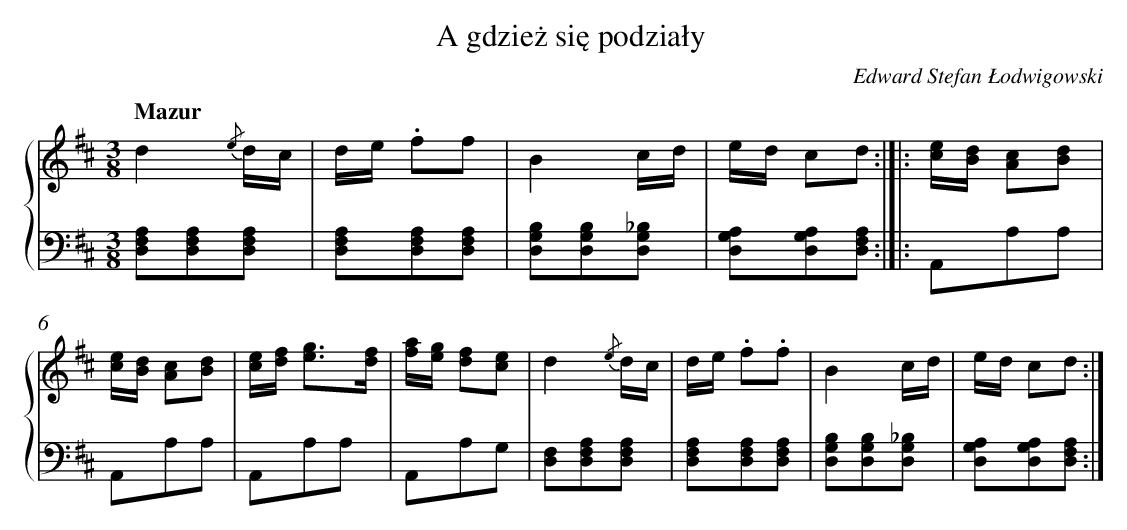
X:1
T: A gdzież się podziały
C: Edward Stefan Łodwigowski
L: 1/8
M: 3/8
Q: "Mazur"
%%staves {1 2}
V: 1 clef=treble
V: 2 clef=bass
K: D
[V:1] d2{/e} d/c/ |
[V:2] [A,F,D,][A,F,D,][A,F,D,] |
[V:1] d/e/ .ff |
[V:2] [A,F,D,][A,F,D,][A,F,D,] |
[V:1] B2c/d/ |
[V:2] [B,G,D,][B,G,D,][_B,G,D,] |
[V:1] e/d/ cd :|]|:
[V:2] [A,G,D,][A,G,D,][A,F,D,] :|]|:
[V:1] [e/c/][d/B/] [cA][dB] |
[V:2] A,,A,A, |
[V:1] [e/c/][d/B/] [cA][dB] |
[V:2] A,,A,A, |
[V:1] [e/c/][fd]< [ge][f/d/] |
[V:2] A,,A,A, |
[V:1] [a/f/][g/e/] [fd][ec] |
[V:2] A,,A,G, |
[V:1] d2{/e} d/c/ |
[V:2] [F,D,][A,F,D,][A,F,D,] |
[V:1] d/e/ .f.f |
[V:2] [A,F,D,][A,F,D,][A,F,D,] |
[V:1] B2c/d/ |
[V:2] [B,G,D,][B,G,D,][_B,G,D,] |
[V:1] e/d/ cd :|]
[V:2] [A,G,D,][A,G,D,][A,F,D,] :|]
